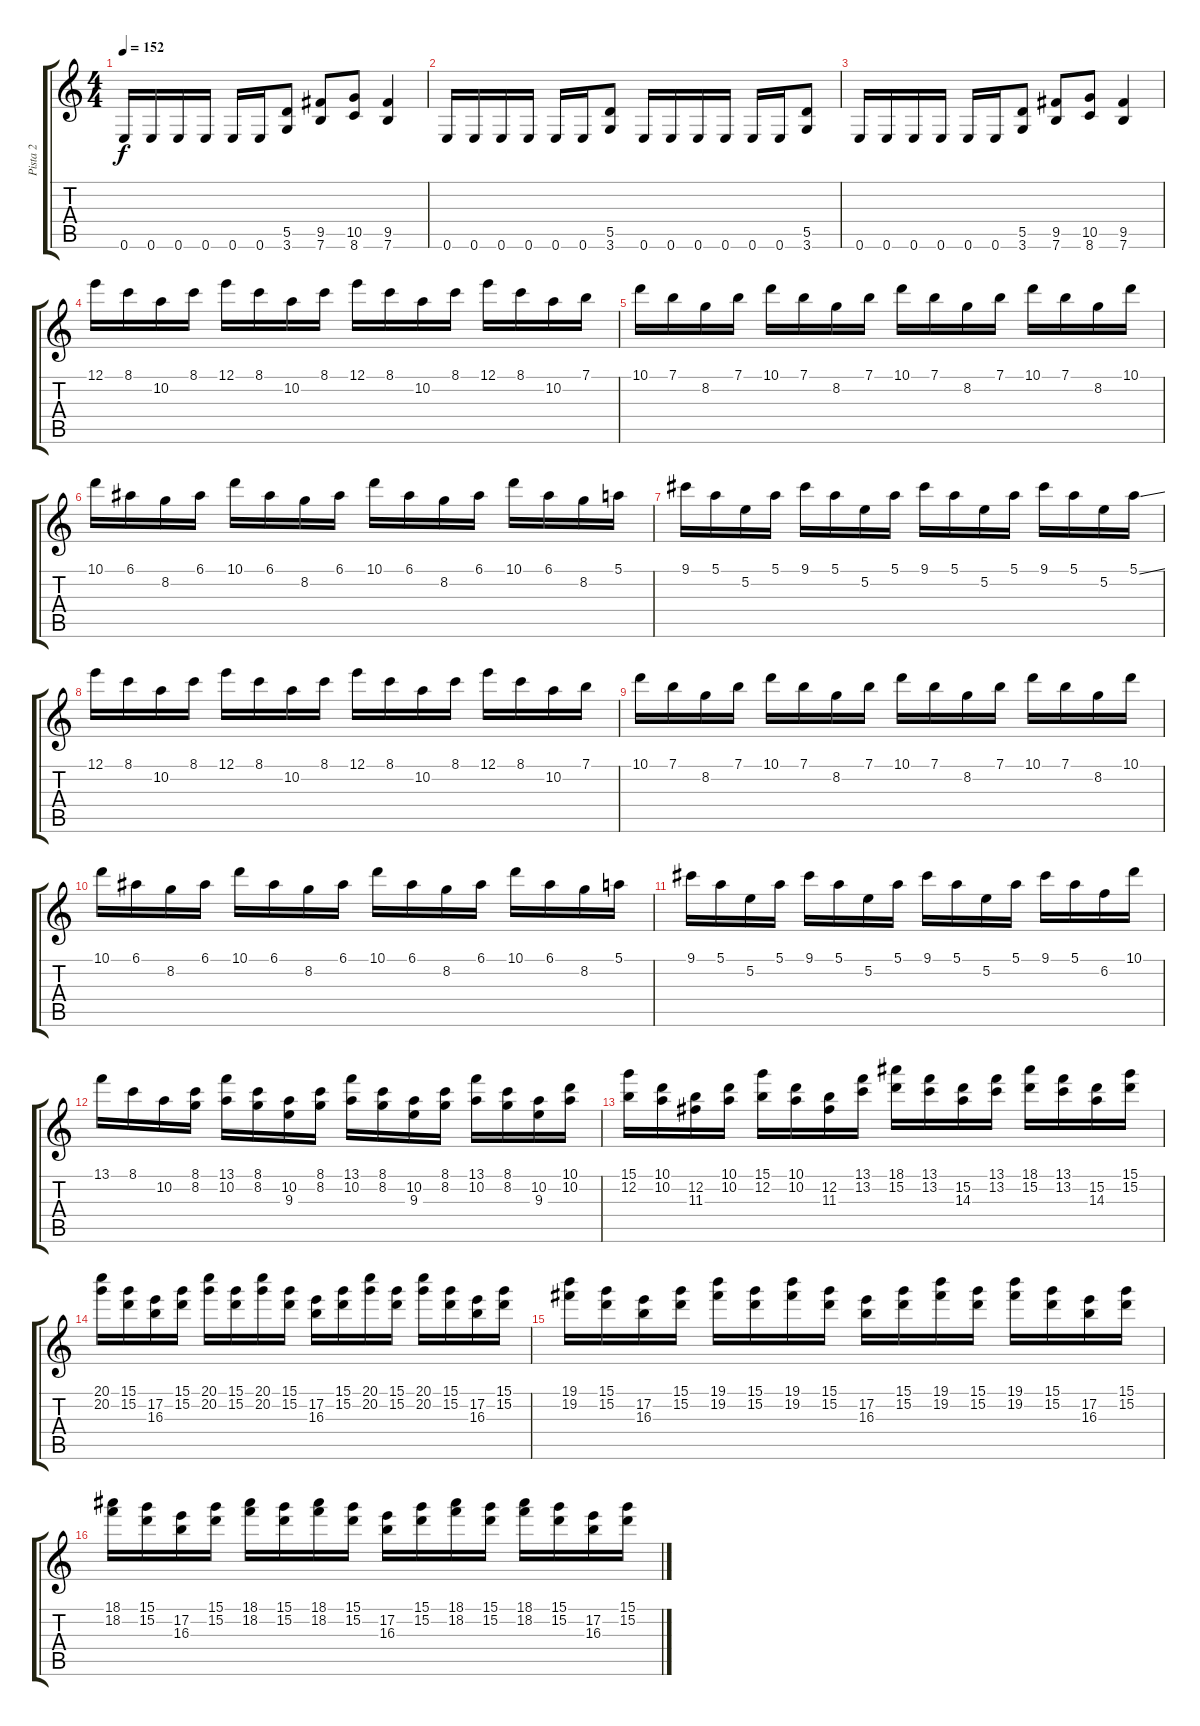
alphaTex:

\track ("Pista 2" "Pista 2") {instrument overdrivenguitar}
\staff {score tabs}
\tuning (E4 B3 G3 D3 A2 E2) {hide}
\ts (4 4)
\tempo 152
\clef g2
\ks c
0.6.16{dy f} 0.6.16 0.6.16 0.6.16 0.6.16 0.6.16 (5.5 3.6).8 (9.5 7.6).8 (10.5 8.6).8 (9.5 7.6).4 |
0.6.16 0.6.16 0.6.16 0.6.16 0.6.16 0.6.16 (5.5 3.6).8 0.6.16 0.6.16 0.6.16 0.6.16 0.6.16 0.6.16 (5.5 3.6).8 |
0.6.16 0.6.16 0.6.16 0.6.16 0.6.16 0.6.16 (5.5 3.6).8 (9.5 7.6).8 (10.5 8.6).8 (9.5 7.6).4 |
12.1.16 8.1.16 10.2.16 8.1.16 12.1.16 8.1.16 10.2.16 8.1.16 12.1.16 8.1.16 10.2.16 8.1.16 12.1.16 8.1.16 10.2.16 7.1.16 |
10.1.16 7.1.16 8.2.16 7.1.16 10.1.16 7.1.16 8.2.16 7.1.16 10.1.16 7.1.16 8.2.16 7.1.16 10.1.16 7.1.16 8.2.16 10.1.16 |
10.1.16 6.1.16 8.2.16 6.1.16 10.1.16 6.1.16 8.2.16 6.1.16 10.1.16 6.1.16 8.2.16 6.1.16 10.1.16 6.1.16 8.2.16 5.1.16 |
9.1.16 5.1.16 5.2.16 5.1.16 9.1.16 5.1.16 5.2.16 5.1.16 9.1.16 5.1.16 5.2.16 5.1.16 9.1.16 5.1.16 5.2.16 5.1{ss}.16 |
12.1.16 8.1.16 10.2.16 8.1.16 12.1.16 8.1.16 10.2.16 8.1.16 12.1.16 8.1.16 10.2.16 8.1.16 12.1.16 8.1.16 10.2.16 7.1.16 |
10.1.16 7.1.16 8.2.16 7.1.16 10.1.16 7.1.16 8.2.16 7.1.16 10.1.16 7.1.16 8.2.16 7.1.16 10.1.16 7.1.16 8.2.16 10.1.16 |
10.1.16 6.1.16 8.2.16 6.1.16 10.1.16 6.1.16 8.2.16 6.1.16 10.1.16 6.1.16 8.2.16 6.1.16 10.1.16 6.1.16 8.2.16 5.1.16 |
9.1.16 5.1.16 5.2.16 5.1.16 9.1.16 5.1.16 5.2.16 5.1.16 9.1.16 5.1.16 5.2.16 5.1.16 9.1.16 5.1.16 6.2.16 10.1.16 |
13.1.16{volume 10} 8.1.16 10.2.16 (8.1 8.2).16 (13.1 10.2).16 (8.1 8.2).16 (10.2 9.3).16 (8.1 8.2).16 (13.1 10.2).16 (8.1 8.2).16 (10.2 9.3).16 (8.1 8.2).16 (13.1 10.2).16 (8.1 8.2).16 (10.2 9.3).16 (10.1 10.2).16 |
(15.1 12.2).16 (10.1 10.2).16 (12.2 11.3).16 (10.1 10.2).16 (15.1 12.2).16 (10.1 10.2).16 (12.2 11.3).16 (13.1 13.2).16 (18.1 15.2).16 (13.1 13.2).16 (15.2 14.3).16 (13.1 13.2).16 (18.1 15.2).16 (13.1 13.2).16 (15.2 14.3).16 (15.1 15.2).16 |
(20.1 20.2).16 (15.1 15.2).16 (17.2 16.3).16 (15.1 15.2).16 (20.1 20.2).16 (15.1 15.2).16 (20.1 20.2).16 (15.1 15.2).16 (17.2 16.3).16 (15.1 15.2).16 (20.1 20.2).16 (15.1 15.2).16 (20.1 20.2).16 (15.1 15.2).16 (17.2 16.3).16 (15.1 15.2).16 |
(19.1 19.2).16 (15.1 15.2).16 (17.2 16.3).16 (15.1 15.2).16 (19.1 19.2).16 (15.1 15.2).16 (19.1 19.2).16 (15.1 15.2).16 (17.2 16.3).16 (15.1 15.2).16 (19.1 19.2).16 (15.1 15.2).16 (19.1 19.2).16 (15.1 15.2).16 (17.2 16.3).16 (15.1 15.2).16 |
(18.1 18.2).16 (15.1 15.2).16 (17.2 16.3).16 (15.1 15.2).16 (18.1 18.2).16 (15.1 15.2).16 (18.1 18.2).16 (15.1 15.2).16 (17.2 16.3).16 (15.1 15.2).16 (18.1 18.2).16 (15.1 15.2).16 (18.1 18.2).16 (15.1 15.2).16 (17.2 16.3).16 (15.1 15.2).16
